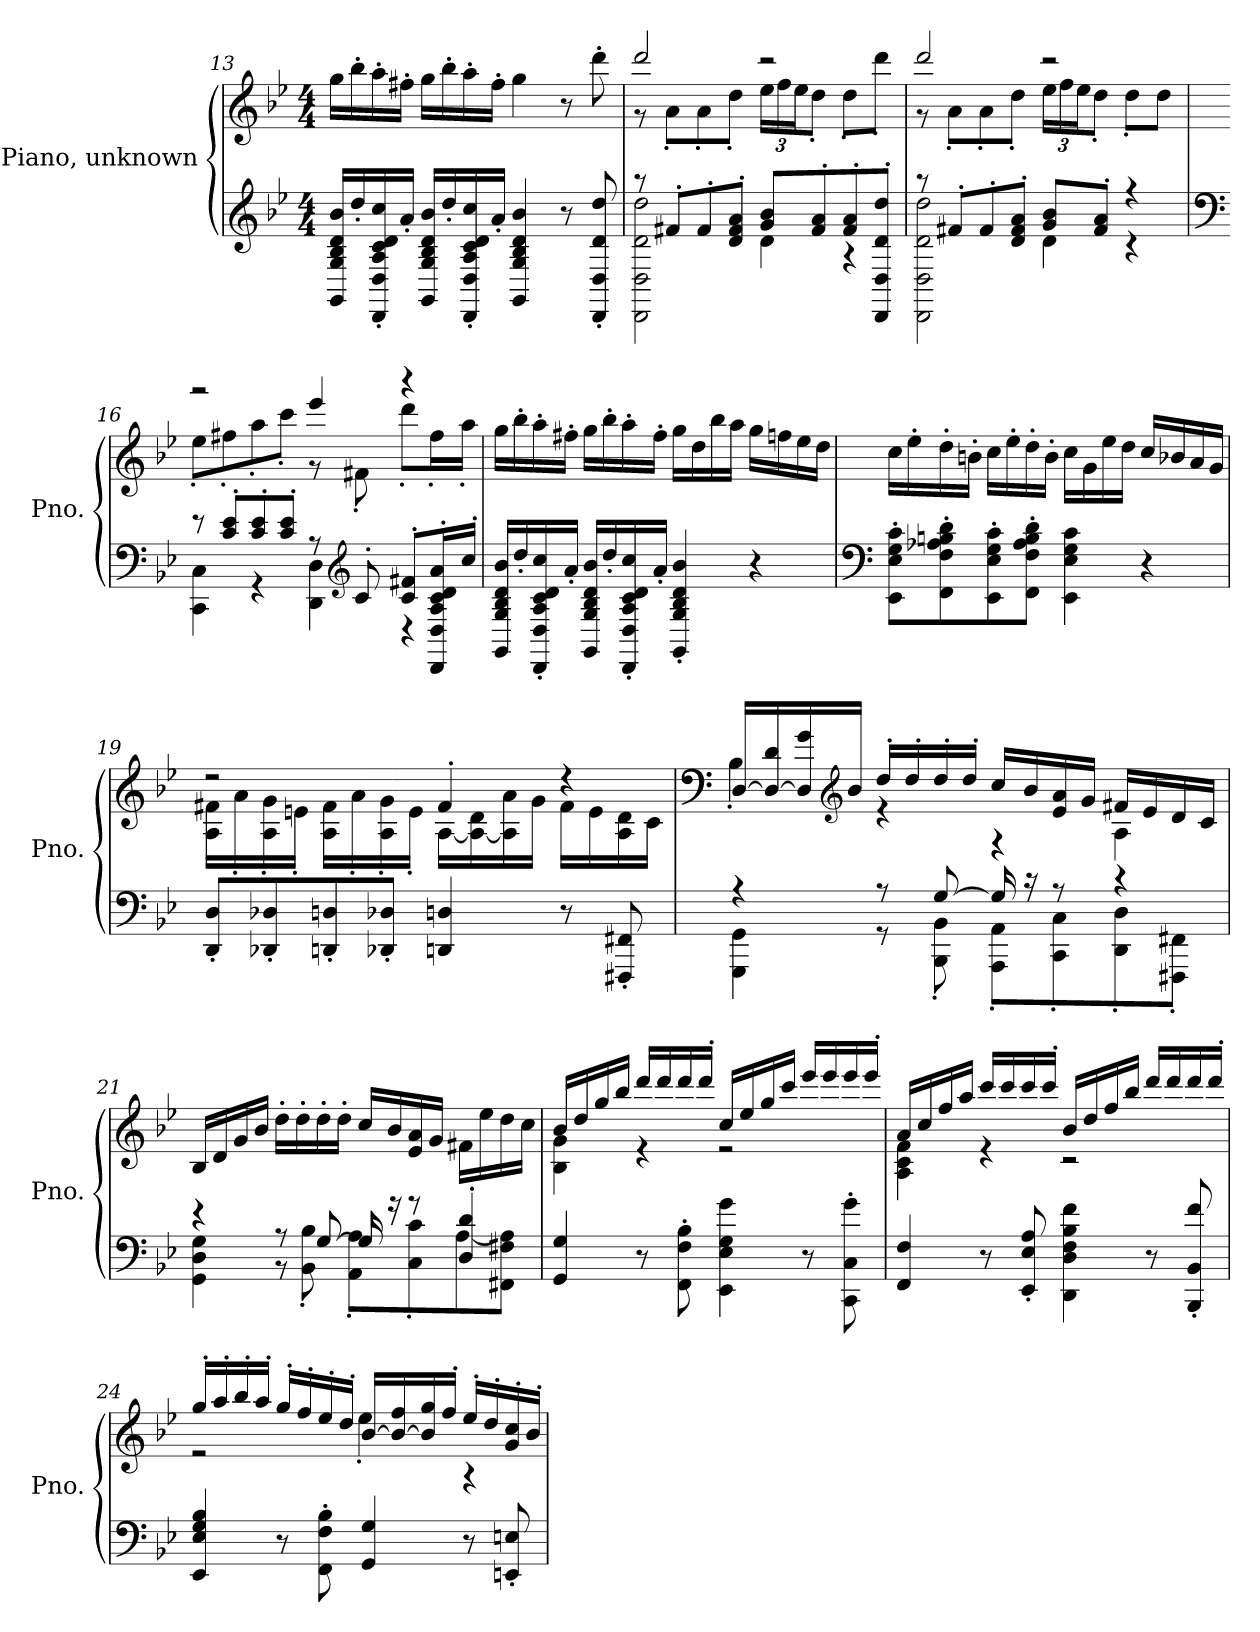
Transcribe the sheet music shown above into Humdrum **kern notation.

**kern	**kern
*part1	*part1
*staff2	*staff1
*I"Piano, unknown	*
*I'Pno.	*
*clefG2	*clefG2
*k[b-e-]	*k[b-e-]
*M4/4	*M4/4
=13	=13
16GG/ 16G/ 16B-/ 16d/ 16b-/LL	16gg\LL
16dd'/	16bb-'\
16DD/' 16D/' 16A/' 16c/' 16d/' 16cc/'	16aa'\
16a'/JJ	16ff#X'\JJ
16GG/ 16G/ 16B-/ 16d/ 16b-/LL	16gg\LL
16dd'/	16bb-'\
16DD/' 16D/' 16A/' 16c/' 16d/' 16cc/'	16aa'\
16a'/JJ	16ff#'\JJ
4GG/ 4G/ 4B-/ 4d/ 4b-/	4gg\
8r	8r
8DD/' 8D/' 8d/' 8dd/'	8ddd'\
=14	=14
*^	*^
8r	2DD\ 2D\ 2d\ 2dd\	2ddd/	8r
8f#X'/L	.	.	8a'\L
8f#'/	.	.	8a'\
8d/' 8f#/' 8a/'J	.	.	8dd'\J
*	*	*	*Xbrackettup
8g/ 8b-/L	4d\	2r	24ee-\LL
.	.	.	24ff\
.	.	.	24ee-\J
8f#/' 8a/'	.	.	8dd'\J
8f#/' 8a/'	4r	.	8dd'\L
8DD/' 8D/' 8d/' 8dd/'J	.	.	8ddd'\J
!!LO:LB:g=z	!!
=15	=15	=15	=15
8r	2DD\ 2D\ 2d\ 2dd\	2ddd/	8r
8f#X'/L	.	.	8a'\L
8f#'/	.	.	8a'\
8d/' 8f#/' 8a/'J	.	.	8dd'\J
8g/ 8b-/L	4d\	2r	24ee-\LL
.	.	.	24ff\
.	.	.	24ee-\J
8f#/' 8a/'J	.	.	8dd'\J
4r	4r	.	8dd'\L
.	.	.	8dd\J
=16	=16	=16	=16
*clefF4	*	*	*
8r	4CC\ 4C\	2r	8ee-'\L
8c/' 8e-/'L	.	.	8ff#X'\
8c/' 8e-/'	4r	.	8aa'\
8c/' 8e-/'J	.	.	8ccc'\J
8r	4DD\ 4D\	4eee-/	8r
*clefG2	*	*	*
8c'/	.	.	8f#X'\
8c/' 8f#X/'L	4r	4r	8ddd'\L
16DD/' 16D/' 16A/' 16c/' 16d/' 16a/'L	.	.	16ff#'\L
16cc'/JJ	.	.	16aa'\JJ
*v	*v	*	*
*	*v	*v
!!LO:PB:g=z
=17	=17
16GG/ 16G/ 16B-/ 16d/ 16b-/LL	16gg\LL
16dd'/	16bb-'\
16DD/' 16D/' 16A/' 16c/' 16d/' 16cc/'	16aa'\
16a'/JJ	16ff#X'\JJ
16GG/ 16G/ 16B-/ 16d/ 16b-/LL	16gg\LL
16dd'/	16bb-'\
16DD/' 16D/' 16A/' 16c/' 16d/' 16cc/'	16aa'\
16a'/JJ	16ff#'\JJ
4GG/' 4G/' 4B-/' 4d/' 4b-/'	16gg\LL
.	16dd\
.	16bb-\
.	16aa\JJ
4r	16gg\LL
.	16ffn\
.	16ee-\
.	16dd\JJ
=18	=18
*clefF4	*
8EE-\' 8E-\' 8G\' 8c\'L	16cc\LL
.	16ee-'\
8FF\' 8F\' 8A-X\' 8Bn\' 8d\'	16dd'\
.	16bn'\JJ
8EE-\' 8E-\' 8G\' 8c\'	16cc\LL
.	16ee-'\
8FF\' 8F\' 8A-\' 8B\' 8d\'J	16dd'\
.	16b'\JJ
4EE-\ 4E-\ 4G\ 4c\	16cc\LL
.	16g\
.	16ee-\
.	16dd\JJ
4r	16cc/LL
.	16b-X/
.	16a/
.	16g/JJ
!!LO:LB:g=z
=19	=19
*	*^
8DD/' 8D/'L	2r	16A\ 16f#X\LL
.	.	16a'\
8DD-X/' 8D-X/'	.	16A\' 16g\'
.	.	16en'\JJ
8DDn/' 8Dn/'	.	16A\ 16f#\LL
.	.	16a'\
8DD-X/' 8D-X/'J	.	16A\' 16g\'
.	.	16e'\JJ
4DDn/ 4Dn/	4f#'/	[16A\LL
.	.	16A\_ 16d\
.	.	16A\] 16a\
.	.	16g\JJ
8r	4r	16f#\LL
.	.	16e\
8FFF#X/' 8FF#X/'	.	16A\ 16d\
.	.	16c\JJ
=20	=20	=20
*	*clefF4	*
*^	*	*
4r	4GGG\ 4GG\	[16D/LL	4B-'\
.	.	16D/_ 16d/	.
.	.	16D/] 16g/	.
*	*	*clefG2	*
.	.	16b-/JJ	.
8r	8r	16dd'/LL	4r
.	.	16dd'/	.
[8G/	8BBB-\' 8BB-\'	16dd'/	.
.	.	16dd'/JJ	.
16G/]	8AAA\' 8AA\'L	16cc/LL	4r
16r	.	16b-/	.
8r	8CC\' 8C\'	16e-/ 16a/	.
.	.	16g/JJ	.
4r	8DD\' 8D\'	16f#X/LL	4A\
.	.	16e-/	.
.	8FFF#X\' 8FF#X\'J	16d/	.
.	.	16c/JJ	.
*	*	*v	*v
!!LO:LB:g=z
=21	=21	=21
4r	4GG\ 4D\ 4G\	16B-/LL
.	.	16d/
.	.	16g/
.	.	16b-/JJ
8r	8r	16dd'\LL
.	.	16dd'\
[8G/	8BB-\' 8B-\'	16dd'\
.	.	16dd'\JJ
16G/]	8AA\' 8A\'L	16cc/LL
16r	.	16b-/
8r	8C\' 8c\'	16e-/ 16a/
.	.	16g/JJ
4D/' 4d/'	[8A\	16f#X\LL
.	.	16ee-\
.	8FF#X\ 8F#X\ 8A\]J	16dd\
.	.	16cc\JJ
*v	*v	*
=22	=22
*	*^
4GG/ 4G/	16b-/LL	4B-\ 4g\
.	16dd/	.
.	16gg/	.
.	16bb-/JJ	.
8r	16ddd/LL	4r
.	16ddd/	.
8FF\' 8F\' 8B-\'	16ddd/	.
.	16ddd'/JJ	.
4EE-\ 4E-\ 4G\ 4g\	16cc/LL	2r
.	16ee-/	.
.	16gg/	.
.	16ccc/JJ	.
8r	16eee-/LL	.
.	16eee-/	.
8CC\' 8C\' 8g\'	16eee-/	.
.	16eee-'/JJ	.
!!LO:LB:g=z	!!
=23	=23	=23
4FF/ 4F/	16a/LL	4A\ 4c\ 4f\
.	16cc/	.
.	16ff/	.
.	16aa/JJ	.
8r	16ccc/LL	4r
.	16ccc/	.
8EE-/' 8E-/' 8A/'	16ccc/	.
.	16ccc'/JJ	.
4DD\ 4D\ 4F\ 4B-\ 4f\	16b-/LL	2r
.	16dd/	.
.	16ff/	.
.	16bb-/JJ	.
8r	16ddd/LL	.
.	16ddd/	.
8BBB-/' 8BB-/' 8f/'	16ddd/	.
.	16ddd'/JJ	.
=24	=24	=24
4EE-/ 4E-/ 4G/ 4B-/	16gg'/LL	2r
.	16aa'/	.
.	16bb-'/	.
.	16aa'/JJ	.
8r	16gg'/LL	.
.	16ff'/	.
8FF\' 8F\' 8B-\'	16ee-'/	.
.	16dd'/JJ	.
4GG/ 4G/	[16b-/LL	4ee-'\
.	16b-/_ 16ff/	.
.	16b-/] 16gg/	.
.	16ff'/JJ	.
8r	16ee-'/LL	4r
.	16dd'/	.
8EEn/' 8En/'	16g/' 16cc/'	.
.	16b-'/JJ	.
*	*v	*v
=	=
*-	*-
